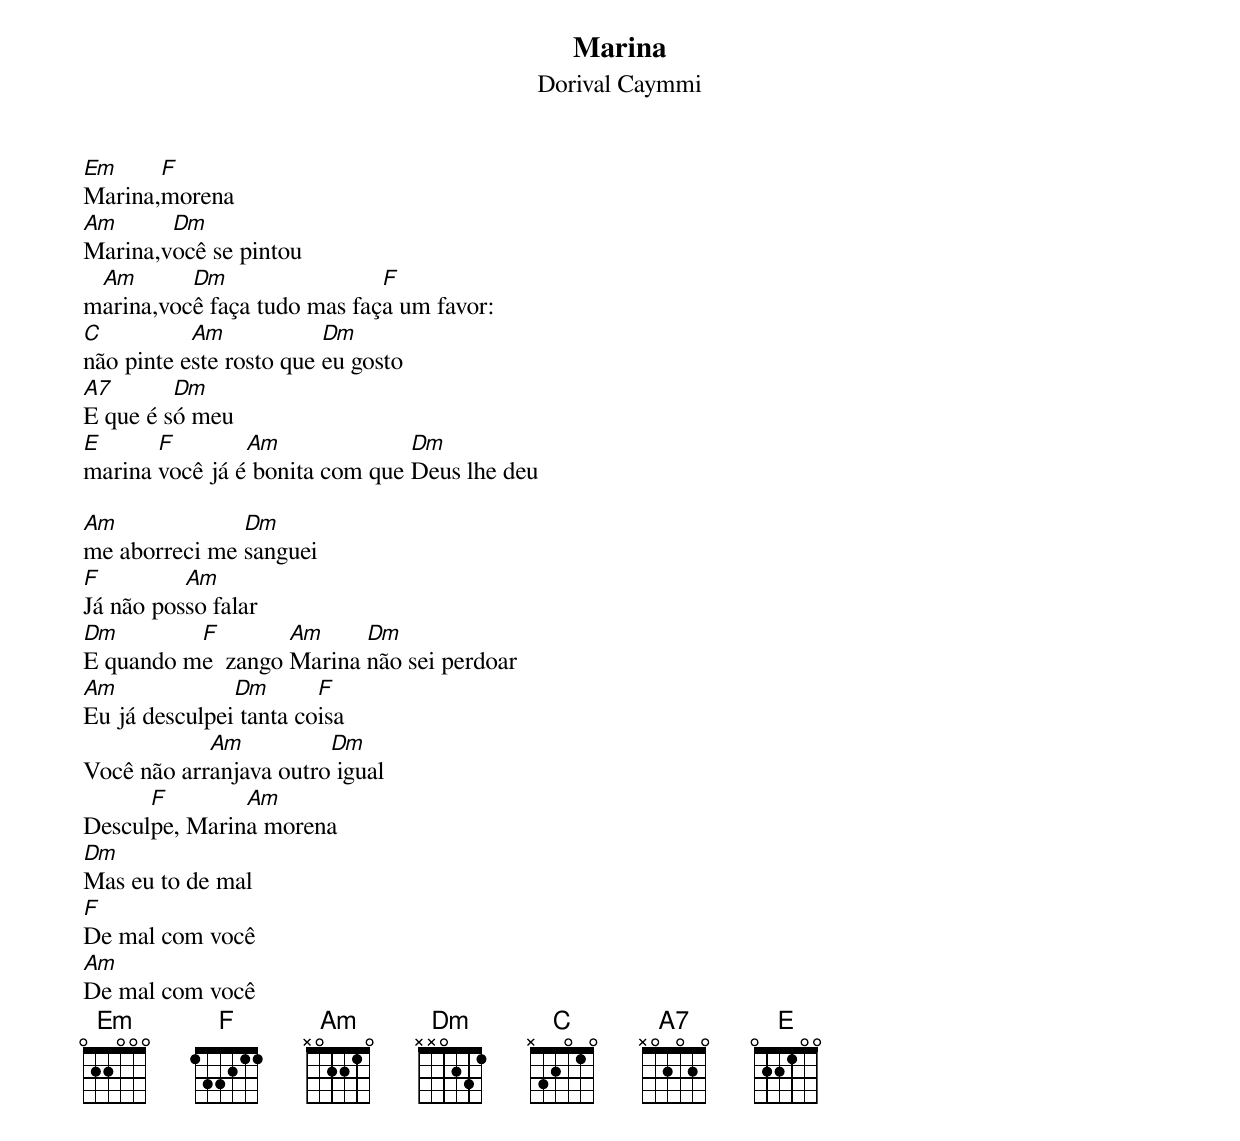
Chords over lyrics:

Marina
Dorival Caymmi

Em     F
Marina,morena
Am      Dm
Marina,você se pintou
 Am       Dm                 F
marina,você faça tudo mas faça um favor:
C          Am            Dm
não pinte este rosto que eu gosto
A7       Dm
E que é só meu
E      F        Am              Dm
marina você já é bonita com que Deus lhe deu

Am             Dm
me aborreci me sanguei
F         Am
Já não posso falar
Dm        F        Am     Dm
E quando me  zango Marina não sei perdoar
Am             Dm       F
Eu já desculpei tanta coisa
            Am          Dm
Você não arranjava outro igual
      F        Am
Desculpe, Marina morena
Dm
Mas eu to de mal
F
De mal com você
Am
De mal com você
